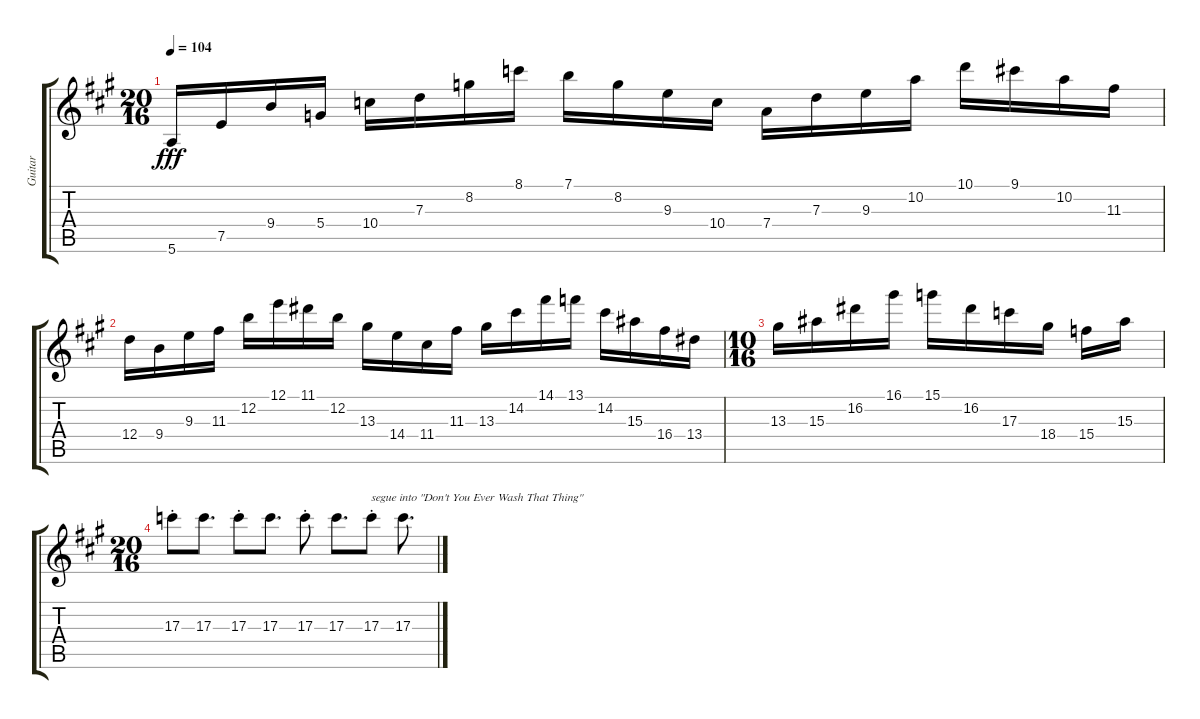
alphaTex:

\track ("Guitar " "Guitar ") {instrument electricguitarclean}
\staff {score tabs}
\tuning (E4 B3 G3 D3 A2 E2) {hide}
\ts (20 16)
\tempo 104
\clef g2
\ks a
5.6.16{dy fff} 7.5.16 9.4.16 5.4.16 10.4.16 7.3.16 8.2.16 8.1.16 7.1.16 8.2.16 9.3.16 10.4.16 7.4.16 7.3.16 9.3.16 10.2.16 10.1.16 9.1.16 10.2.16 11.3.16 |
12.4.16 9.4.16 9.3.16 11.3.16 12.2.16 12.1.16 11.1.16 12.2.16 13.3.16 14.4.16 11.4.16 11.3.16 13.3.16 14.2.16 14.1.16 13.1.16 14.2.16 15.3.16 16.4.16 13.4.16 |
\ts (10 16)
13.3.16 15.3.16 16.2.16 16.1.16 15.1.16 16.2.16 17.3.16 18.4.16 15.4.16 15.3.16 |
\ts (20 16)
17.3{st}.8 17.3.8{d} 17.3{st}.8 17.3.8{d} 17.3{st}.8 17.3.8{d} 17.3{st}.8{txt "segue into \"Don't You Ever Wash That Thing\""} 17.3.8{d}
